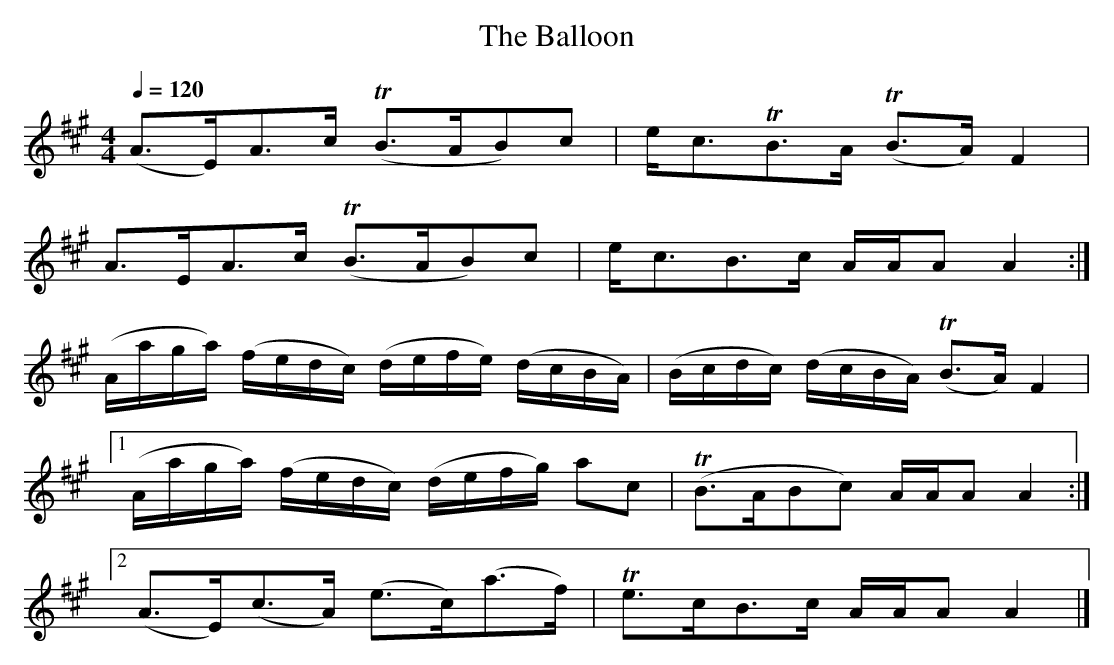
X:1
T:The Balloon
M:4/4
L:1/8
Q:1/4=120
K:A
   (A>E)A>c             (TB>AB)c              |  e<cTB>A              (TB>A)  F2 |
    A>EA>c              (TB>AB)c              |  e<cB>c                 A/A/A A2:|
   (A/a/g/a/) (f/e/d/c/) (d/e/f/e/) (d/c/B/A/)| (B/c/d/c/) (d/c/B/A/) (TB>A)  F2 |
[1 (A/a/g/a/) (f/e/d/c/) (d/e/f/g/)  ac       |(TB>ABc)                 A/A/A A2:|
[2 (A>E)(c>A)            (e>c)(a>f)           | Te>cB>c                 A/A/A A2|]
